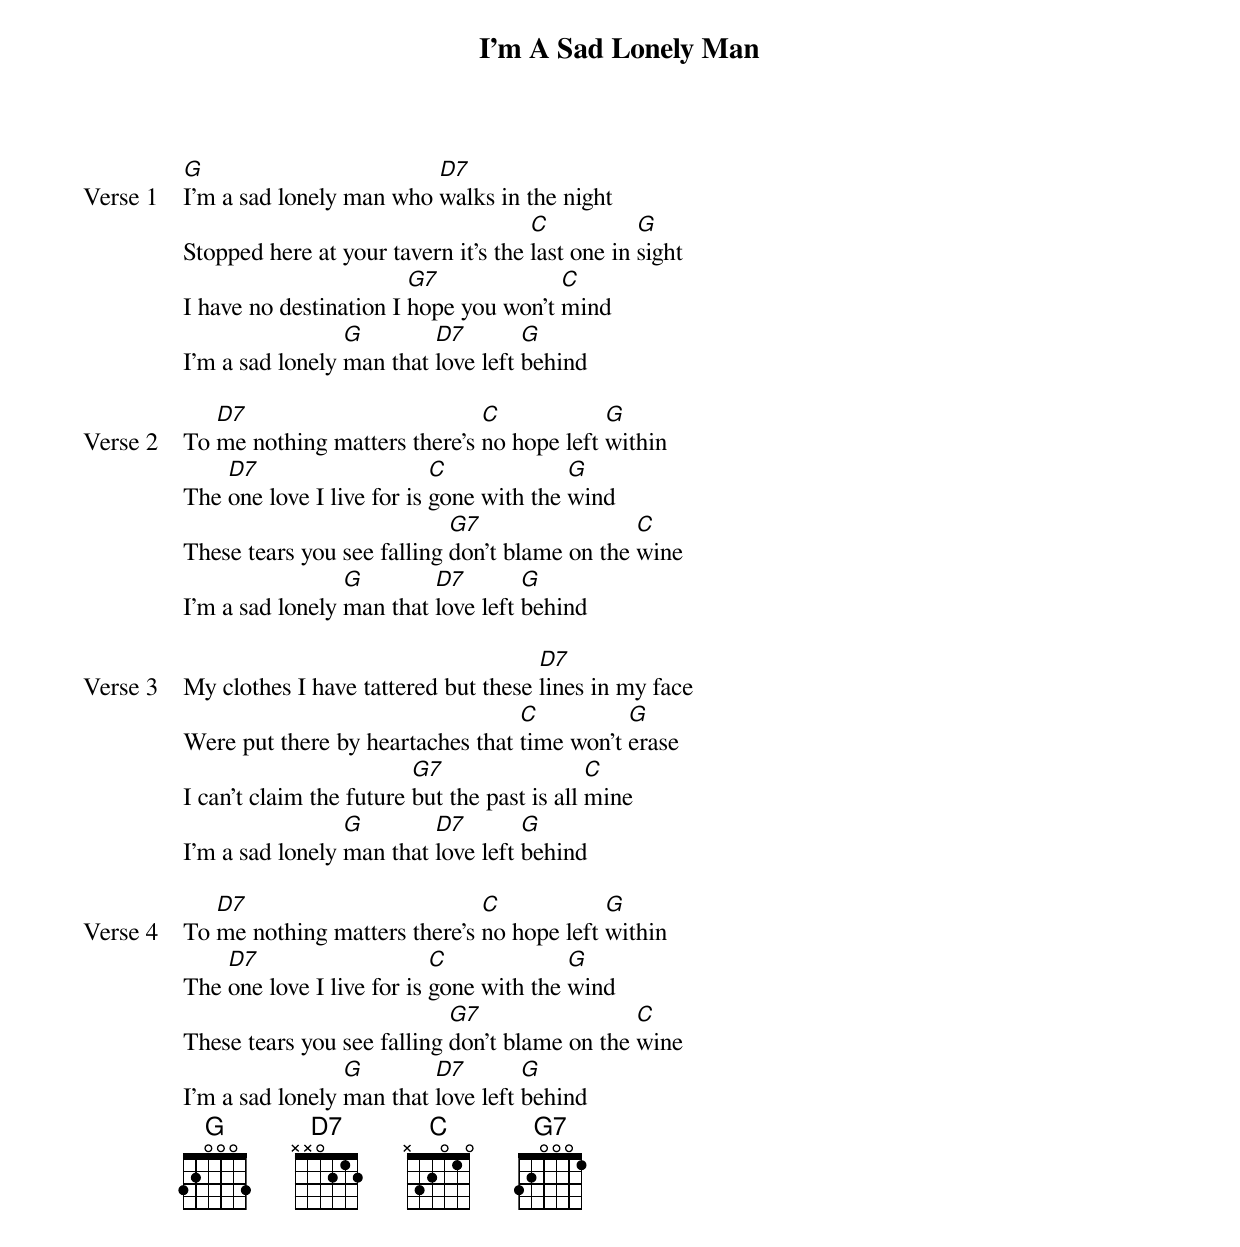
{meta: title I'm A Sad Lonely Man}
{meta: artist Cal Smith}
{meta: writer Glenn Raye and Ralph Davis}

{start_of_verse: Verse 1}
[G]I'm a sad lonely man who [D7]walks in the night
Stopped here at your tavern it's the [C]last one in [G]sight
I have no destination I [G7]hope you won't [C]mind
I'm a sad lonely [G]man that [D7]love left [G]behind
{end_of_verse}

{start_of_verse: Verse 2}
To [D7]me nothing matters there's [C]no hope left [G]within
The [D7]one love I live for is [C]gone with the [G]wind
These tears you see falling [G7]don't blame on the [C]wine
I'm a sad lonely [G]man that [D7]love left [G]behind
{end_of_verse}

{start_of_verse: Verse 3}
My clothes I have tattered but these [D7]lines in my face
Were put there by heartaches that [C]time won't [G]erase
I can't claim the future [G7]but the past is all [C]mine
I'm a sad lonely [G]man that [D7]love left [G]behind
{end_of_verse}

{start_of_verse: Verse 4}
To [D7]me nothing matters there's [C]no hope left [G]within
The [D7]one love I live for is [C]gone with the [G]wind
These tears you see falling [G7]don't blame on the [C]wine
I'm a sad lonely [G]man that [D7]love left [G]behind
{end_of_verse}
